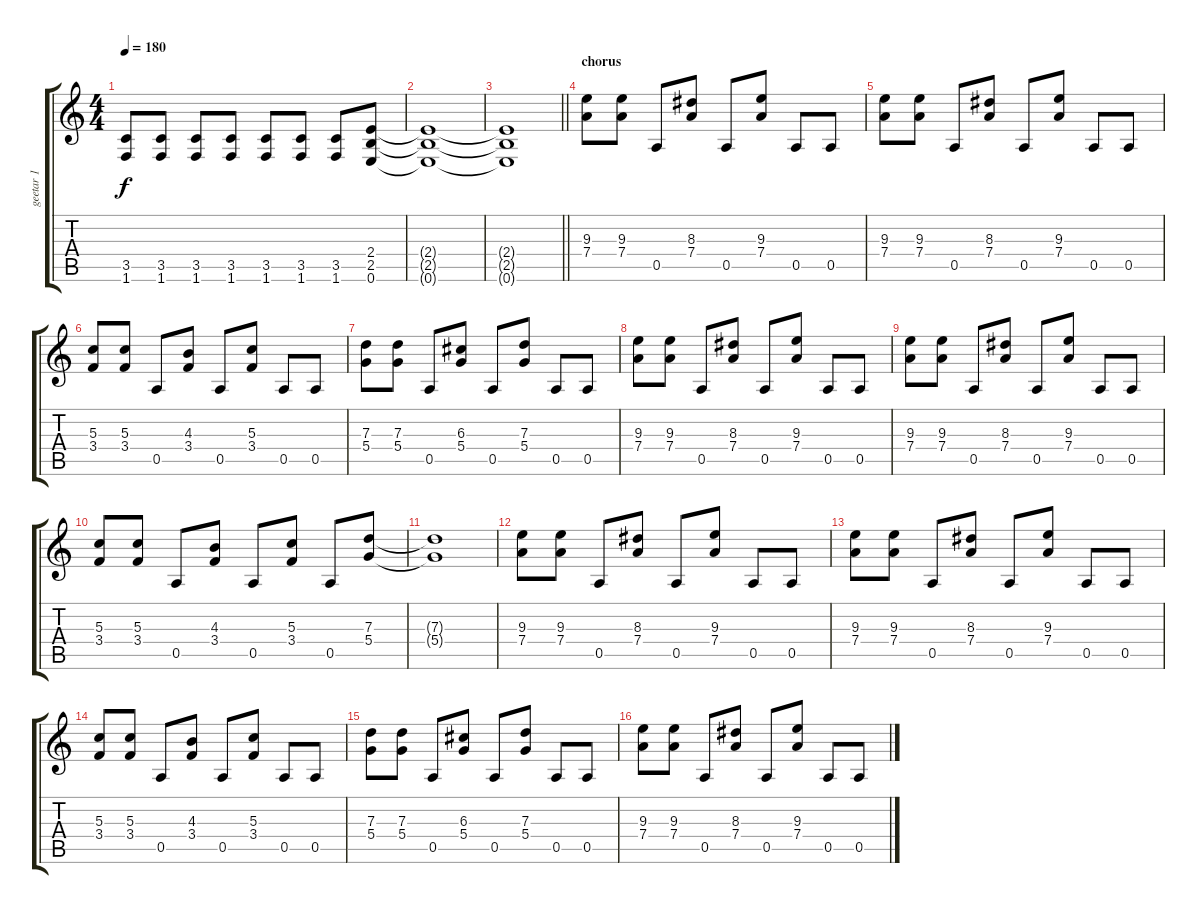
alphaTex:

\track ("geetar 1" "geetar 1") {instrument distortionguitar}
\staff {score tabs}
\tuning (E4 B3 G3 D3 A2 E2) {hide}
\ts (4 4)
\tempo 180
\clef g2
\ks c
(3.5 1.6).8{dy f} (3.5 1.6).8 (3.5 1.6).8 (3.5 1.6).8 (3.5 1.6).8 (3.5 1.6).8 (3.5 1.6).8 (2.4 2.5 0.6).8 |
(2.4{t} 2.5{t} 0.6{t}).1 |
\barLineRight lightlight
(2.4{t} 2.5{t} 0.6{t}).1 |
\section ("" "chorus")
(9.3 7.4).8 (9.3 7.4).8 0.5.8 (8.3 7.4).8 0.5.8 (9.3 7.4).8 0.5.8 0.5.8 |
(9.3 7.4).8 (9.3 7.4).8 0.5.8 (8.3 7.4).8 0.5.8 (9.3 7.4).8 0.5.8 0.5.8 |
(5.3 3.4).8 (5.3 3.4).8 0.5.8 (4.3 3.4).8 0.5.8 (5.3 3.4).8 0.5.8 0.5.8 |
(7.3 5.4).8 (7.3 5.4).8 0.5.8 (6.3 5.4).8 0.5.8 (7.3 5.4).8 0.5.8 0.5.8 |
(9.3 7.4).8 (9.3 7.4).8 0.5.8 (8.3 7.4).8 0.5.8 (9.3 7.4).8 0.5.8 0.5.8 |
(9.3 7.4).8 (9.3 7.4).8 0.5.8 (8.3 7.4).8 0.5.8 (9.3 7.4).8 0.5.8 0.5.8 |
(5.3 3.4).8 (5.3 3.4).8 0.5.8 (4.3 3.4).8 0.5.8 (5.3 3.4).8 0.5.8 (7.3 5.4).8 |
(7.3{t} 5.4{t}).1 |
(9.3 7.4).8 (9.3 7.4).8 0.5.8 (8.3 7.4).8 0.5.8 (9.3 7.4).8 0.5.8 0.5.8 |
(9.3 7.4).8 (9.3 7.4).8 0.5.8 (8.3 7.4).8 0.5.8 (9.3 7.4).8 0.5.8 0.5.8 |
(5.3 3.4).8 (5.3 3.4).8 0.5.8 (4.3 3.4).8 0.5.8 (5.3 3.4).8 0.5.8 0.5.8 |
(7.3 5.4).8 (7.3 5.4).8 0.5.8 (6.3 5.4).8 0.5.8 (7.3 5.4).8 0.5.8 0.5.8 |
(9.3 7.4).8 (9.3 7.4).8 0.5.8 (8.3 7.4).8 0.5.8 (9.3 7.4).8 0.5.8 0.5.8
